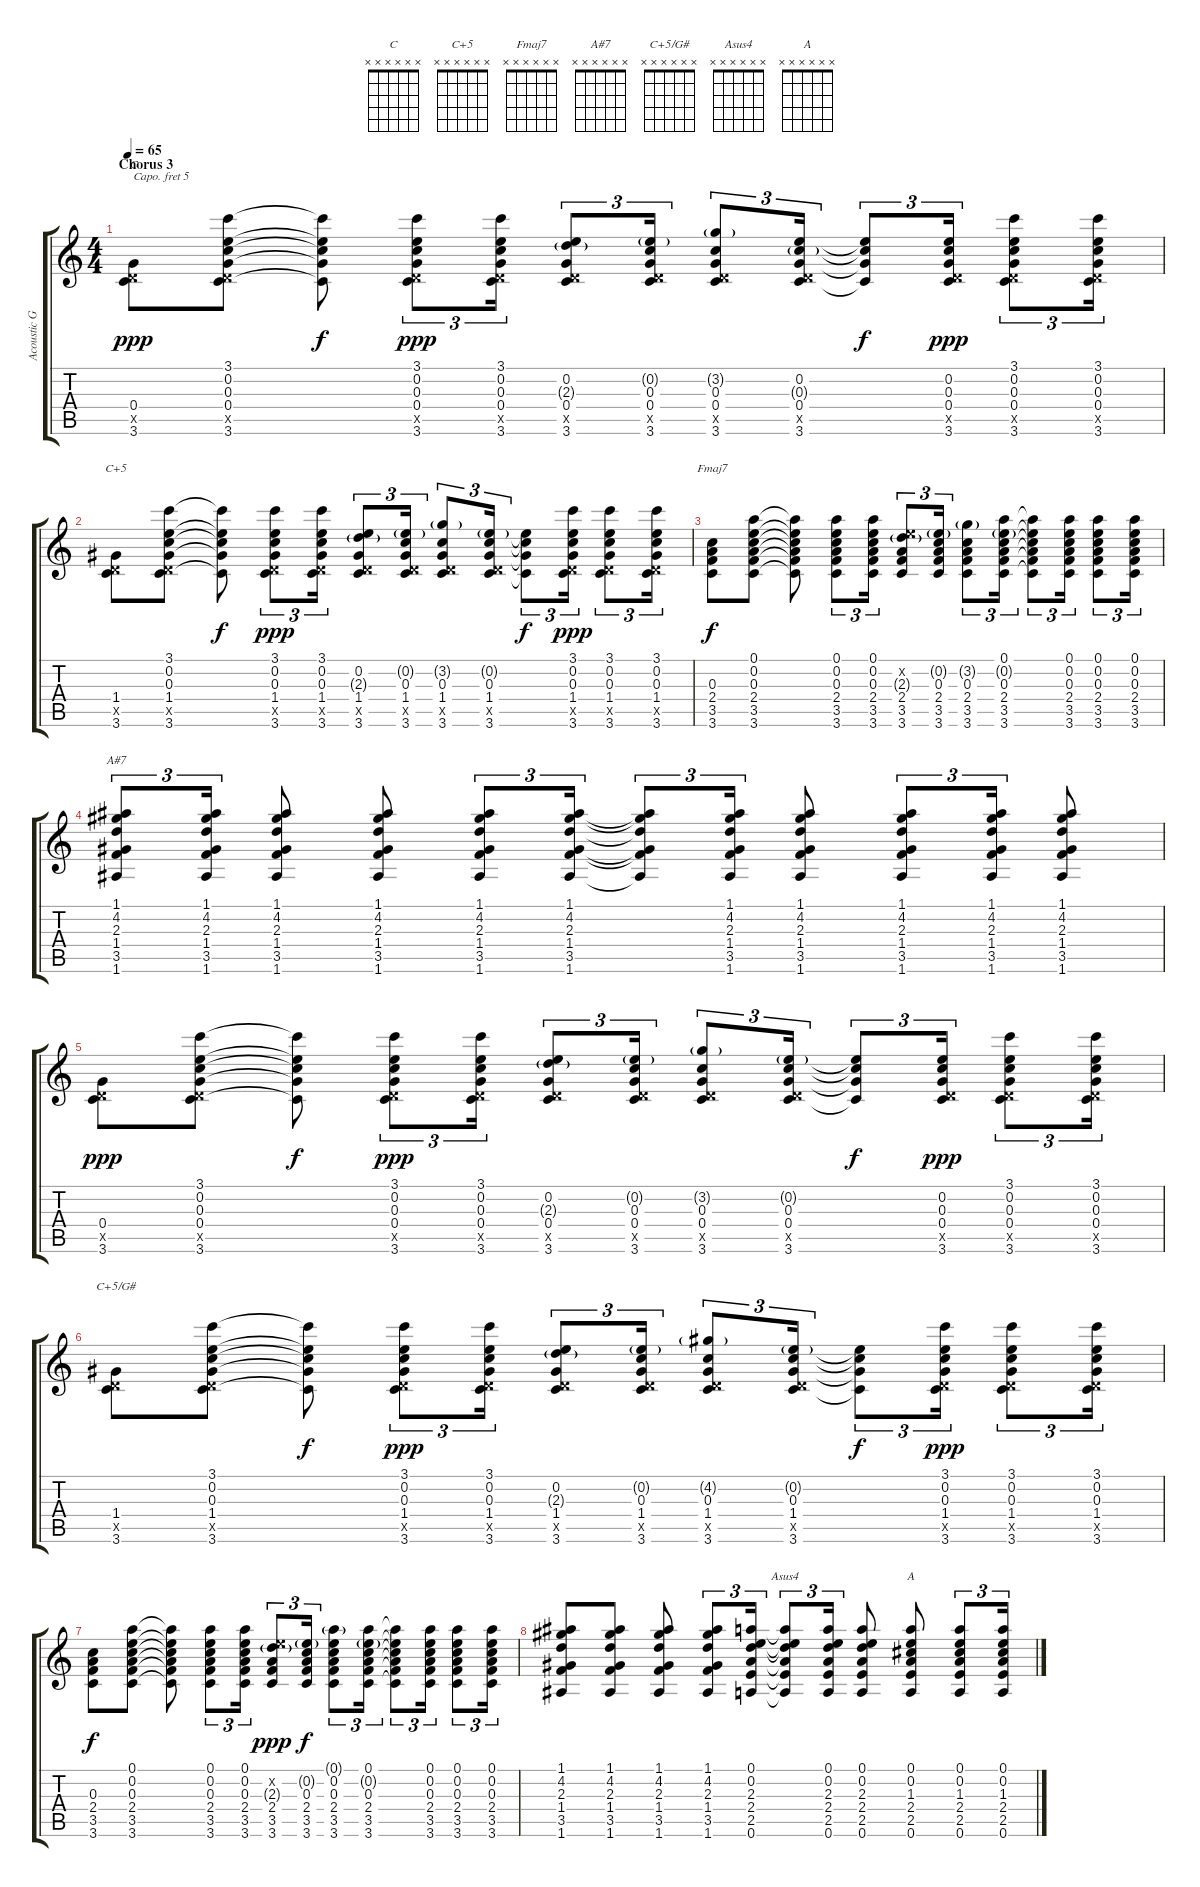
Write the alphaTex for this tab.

\track ("Acoustic Guitar" "Acoustic G") {instrument acousticguitarsteel}
\staff {score tabs}
\capo 5
\tuning (E4 B3 G3 D3 A2 E2) {hide}
\chord ("C" x x x x x x)
\chord ("C+5" x x x x x x)
\chord ("Fmaj7" x x x x x x)
\chord ("A#7" x x x x x x)
\chord ("C+5/G#" x x x x x x)
\chord ("Asus4" x x x x x x)
\chord ("A" x x x x x x)
\ts (4 4)
\section ("" "Chorus 3")
\tempo 65
\clef g2
\ks c
(0.4 0.5{x} 3.6).8{ch "C" dy ppp} (3.1 0.2 0.3 0.4 0.5{x} 3.6).8 (3.1{t} 0.2{t} 0.3{t} 0.4{t} 3.6{t}).8{dy f} (3.1 0.2 0.3 0.4 0.5{x} 3.6).8{tu (3 2) dy ppp} (3.1 0.2 0.3 0.4 0.5{x} 3.6).16{tu (3 2)} (0.2 2.3{g} 0.4 0.5{x} 3.6).8{tu (3 2)} (0.2{g} 0.3 0.4 0.5{x} 3.6).16{tu (3 2)} (3.2{g} 0.3 0.4 0.5{x} 3.6).8{tu (3 2)} (0.2 0.3{g} 0.4 0.5{x} 3.6).16{tu (3 2)} (0.2{t} 0.3{t} 0.4{t} 3.6{t}).8{tu (3 2) dy f} (0.2 0.3 0.4 0.5{x} 3.6).16{tu (3 2) dy ppp} (3.1 0.2 0.3 0.4 0.5{x} 3.6).8{tu (3 2)} (3.1 0.2 0.3 0.4 0.5{x} 3.6).16{tu (3 2)} |
(1.4 0.5{x} 3.6).8{ch "C+5"} (3.1 0.2 0.3 1.4 0.5{x} 3.6).8 (3.1{t} 0.2{t} 0.3{t} 1.4{t} 3.6{t}).8{dy f} (3.1 0.2 0.3 1.4 0.5{x} 3.6).8{tu (3 2) dy ppp} (3.1 0.2 0.3 1.4 0.5{x} 3.6).16{tu (3 2)} (0.2 2.3{g} 1.4 0.5{x} 3.6).8{tu (3 2)} (0.2{g} 0.3 1.4 0.5{x} 3.6).16{tu (3 2)} (3.2{g} 0.3 1.4 0.5{x} 3.6).8{tu (3 2)} (0.2{g} 0.3 1.4 0.5{x} 3.6).16{tu (3 2)} (0.2{t} 0.3{t} 1.4{t} 3.6{t}).8{tu (3 2) dy f} (3.1 0.2 0.3 1.4 0.5{x} 3.6).16{tu (3 2) dy ppp} (3.1 0.2 0.3 1.4 0.5{x} 3.6).8{tu (3 2)} (3.1 0.2 0.3 1.4 0.5{x} 3.6).16{tu (3 2)} |
(0.3 2.4 3.5 3.6).8{ch "Fmaj7" dy f} (0.1 0.2 0.3 2.4 3.5 3.6).8 (0.1{t} 0.2{t} 0.3{t} 2.4{t} 3.5{t} 3.6{t}).8 (0.1 0.2 0.3 2.4 3.5 3.6).8{tu (3 2)} (0.1 0.2 0.3 2.4 3.5 3.6).16{tu (3 2)} (0.2{x} 2.3{g} 2.4 3.5 3.6).8{tu (3 2)} (0.2{g} 0.3 2.4 3.5 3.6).16{tu (3 2)} (3.2{g} 0.3 2.4 3.5 3.6).8{tu (3 2)} (0.1 0.2{g} 0.3 2.4 3.5 3.6).16{tu (3 2)} (0.1{t} 0.2{t} 0.3{t} 2.4{t} 3.5{t} 3.6{t}).8{tu (3 2)} (0.1 0.2 0.3 2.4 3.5 3.6).16{tu (3 2)} (0.1 0.2 0.3 2.4 3.5 3.6).8{tu (3 2)} (0.1 0.2 0.3 2.4 3.5 3.6).16{tu (3 2)} |
(1.1 4.2 2.3 1.4 3.5 1.6).8{tu (3 2) ch "A#7"} (1.1 4.2 2.3 1.4 3.5 1.6).16{tu (3 2)} (1.1 4.2 2.3 1.4 3.5 1.6).8 (1.1 4.2 2.3 1.4 3.5 1.6).8 (1.1 4.2 2.3 1.4 3.5 1.6).8{tu (3 2)} (1.1 4.2 2.3 1.4 3.5 1.6).16{tu (3 2)} (1.1{t} 4.2{t} 2.3{t} 1.4{t} 3.5{t} 1.6{t}).8{tu (3 2)} (1.1 4.2 2.3 1.4 3.5 1.6).16{tu (3 2)} (1.1 4.2 2.3 1.4 3.5 1.6).8 (1.1 4.2 2.3 1.4 3.5 1.6).8{tu (3 2)} (1.1 4.2 2.3 1.4 3.5 1.6).16{tu (3 2)} (1.1 4.2 2.3 1.4 3.5 1.6).8 |
(0.4 0.5{x} 3.6).8{dy ppp} (3.1 0.2 0.3 0.4 0.5{x} 3.6).8 (3.1{t} 0.2{t} 0.3{t} 0.4{t} 3.6{t}).8{dy f} (3.1 0.2 0.3 0.4 0.5{x} 3.6).8{tu (3 2) dy ppp} (3.1 0.2 0.3 0.4 0.5{x} 3.6).16{tu (3 2)} (0.2 2.3{g} 0.4 0.5{x} 3.6).8{tu (3 2)} (0.2{g} 0.3 0.4 0.5{x} 3.6).16{tu (3 2)} (3.2{g} 0.3 0.4 0.5{x} 3.6).8{tu (3 2)} (0.2{g} 0.3 0.4 0.5{x} 3.6).16{tu (3 2)} (0.2{t} 0.3{t} 0.4{t} 3.6{t}).8{tu (3 2) dy f} (0.2 0.3 0.4 0.5{x} 3.6).16{tu (3 2) dy ppp} (3.1 0.2 0.3 0.4 0.5{x} 3.6).8{tu (3 2)} (3.1 0.2 0.3 0.4 0.5{x} 3.6).16{tu (3 2)} |
(1.4 0.5{x} 3.6).8{ch "C+5/G#"} (3.1 0.2 0.3 1.4 0.5{x} 3.6).8 (3.1{t} 0.2{t} 0.3{t} 1.4{t} 3.6{t}).8{dy f} (3.1 0.2 0.3 1.4 0.5{x} 3.6).8{tu (3 2) dy ppp} (3.1 0.2 0.3 1.4 0.5{x} 3.6).16{tu (3 2)} (0.2 2.3{g} 1.4 0.5{x} 3.6).8{tu (3 2)} (0.2{g} 0.3 1.4 0.5{x} 3.6).16{tu (3 2)} (4.2{g} 0.3 1.4 0.5{x} 3.6).8{tu (3 2)} (0.2{g} 0.3 1.4 0.5{x} 3.6).16{tu (3 2)} (0.2{t} 0.3{t} 1.4{t} 3.6{t}).8{tu (3 2) dy f} (3.1 0.2 0.3 1.4 0.5{x} 3.6).16{tu (3 2) dy ppp} (3.1 0.2 0.3 1.4 0.5{x} 3.6).8{tu (3 2)} (3.1 0.2 0.3 1.4 0.5{x} 3.6).16{tu (3 2)} |
(0.3 2.4 3.5 3.6).8{dy f} (0.1 0.2 0.3 2.4 3.5 3.6).8 (0.1{t} 0.2{t} 0.3{t} 2.4{t} 3.5{t} 3.6{t}).8 (0.1 0.2 0.3 2.4 3.5 3.6).8{tu (3 2)} (0.1 0.2 0.3 2.4 3.5 3.6).16{tu (3 2)} (0.2{x} 2.3{g} 2.4 3.5 3.6).8{tu (3 2) dy ppp} (0.2{g} 0.3 2.4 3.5 3.6).16{tu (3 2) dy f} (0.1{g} 0.2 0.3 2.4 3.5 3.6).8{tu (3 2)} (0.1 0.2{g} 0.3 2.4 3.5 3.6).16{tu (3 2)} (0.1{t} 0.2{t} 0.3{t} 2.4{t} 3.5{t} 3.6{t}).8{tu (3 2)} (0.1 0.2 0.3 2.4 3.5 3.6).16{tu (3 2)} (0.1 0.2 0.3 2.4 3.5 3.6).8{tu (3 2)} (0.1 0.2 0.3 2.4 3.5 3.6).16{tu (3 2)} |
(1.1 4.2 2.3 1.4 3.5 1.6).8 (1.1 4.2 2.3 1.4 3.5 1.6).8 (1.1 4.2 2.3 1.4 3.5 1.6).8 (1.1 4.2 2.3 1.4 3.5 1.6).8{tu (3 2)} (0.1 0.2 2.3 2.4 2.5 0.6).16{tu (3 2)} (0.1{t} 0.2{t} 2.3{t} 2.4{t} 2.5{t} 0.6{t}).8{tu (3 2) ch "Asus4"} (0.1 0.2 2.3 2.4 2.5 0.6).16{tu (3 2)} (0.1 0.2 2.3 2.4 2.5 0.6).8 (0.1 0.2 1.3 2.4 2.5 0.6).8{ch "A"} (0.1 0.2 1.3 2.4 2.5 0.6).8{tu (3 2)} (0.1 0.2 1.3 2.4 2.5 0.6).16{tu (3 2)}
